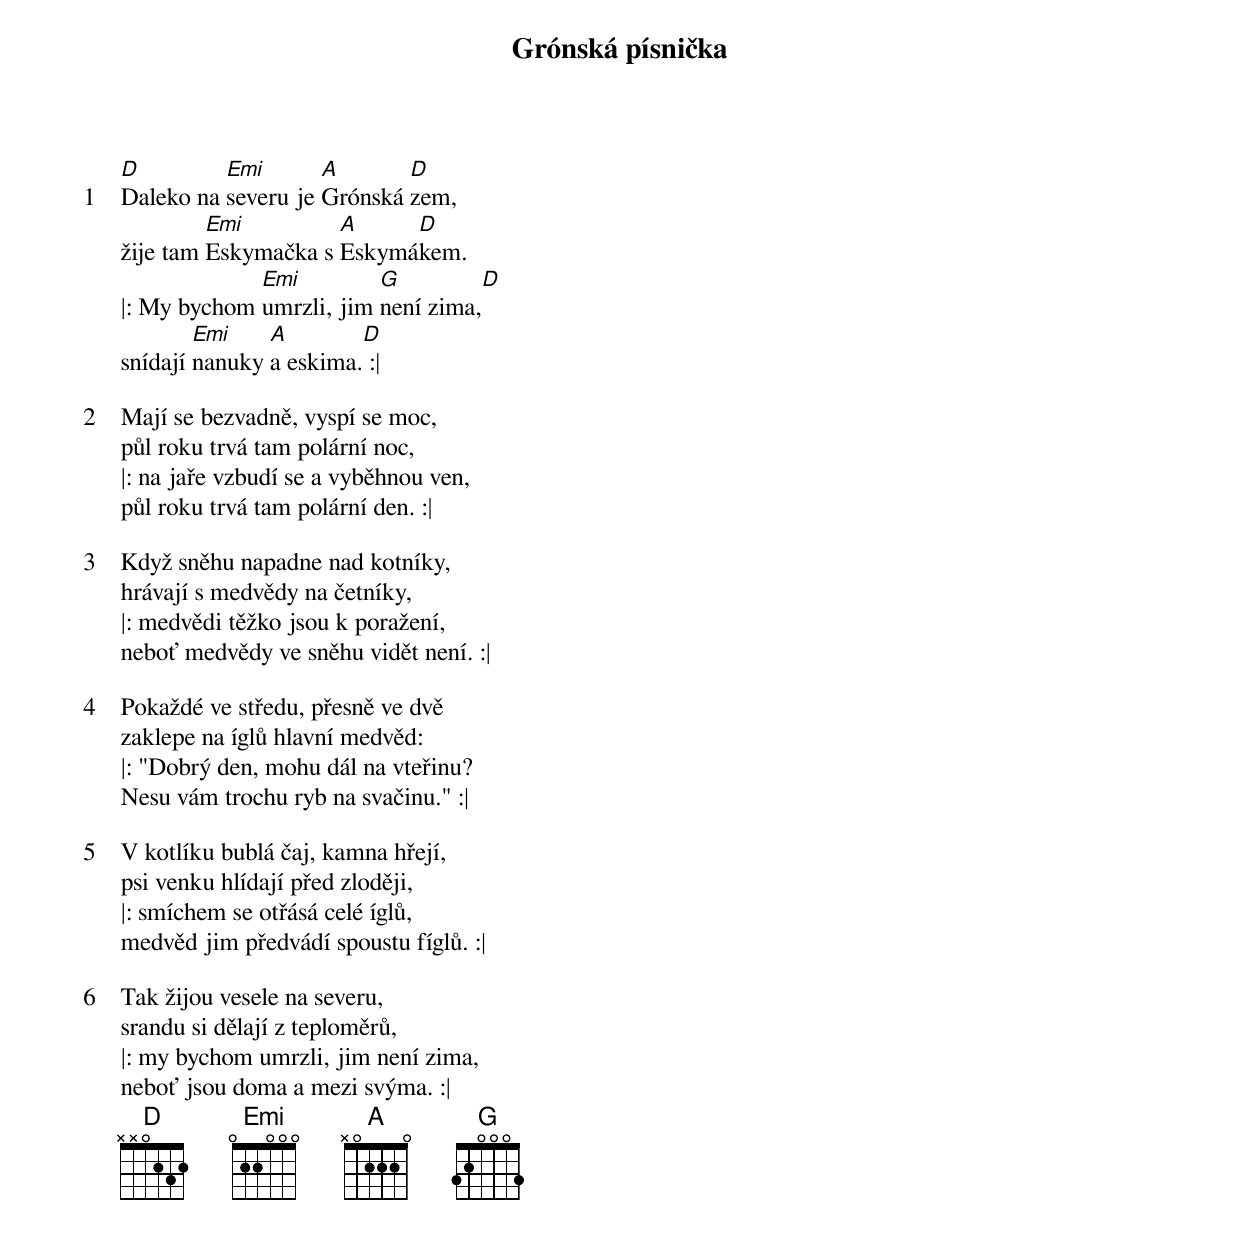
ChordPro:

{title: Grónská písnička}
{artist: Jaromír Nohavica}
{start_of_verse: 1}
[D]Daleko na [Emi]severu je [A]Grónská [D]zem,
žije tam [Emi]Eskymačka s [A]Eskymá[D]kem.
|: My bychom [Emi]umrzli, jim [G]není zima,[D]
snídají [Emi]nanuky [A]a eskima.[D] :|
{end_of_verse}

{start_of_verse: 2}
Mají se bezvadně, vyspí se moc,
půl roku trvá tam polární noc,
|: na jaře vzbudí se a vyběhnou ven,
půl roku trvá tam polární den. :|
{end_of_verse}

{start_of_verse: 3}
Když sněhu napadne nad kotníky,
hrávají s medvědy na četníky,
|: medvědi těžko jsou k poražení,
neboť medvědy ve sněhu vidět není. :|
{end_of_verse}

{start_of_verse: 4}
Pokaždé ve středu, přesně ve dvě
zaklepe na íglů hlavní medvěd:
|: "Dobrý den, mohu dál na vteřinu?
Nesu vám trochu ryb na svačinu." :|
{end_of_verse}

{start_of_verse: 5}
V kotlíku bublá čaj, kamna hřejí,
psi venku hlídají před zloději,
|: smíchem se otřásá celé íglů,
medvěd jim předvádí spoustu fíglů. :|
{end_of_verse}

{start_of_verse: 6}
Tak žijou vesele na severu,
srandu si dělají z teploměrů,
|: my bychom umrzli, jim není zima,
neboť jsou doma a mezi svýma. :|
{end_of_verse}
